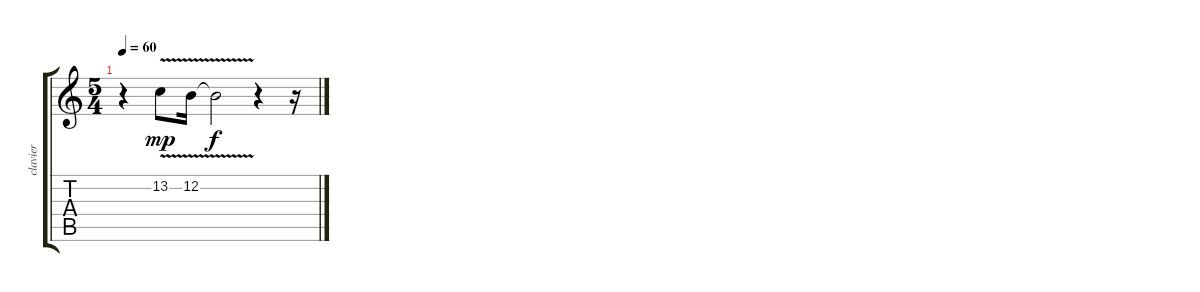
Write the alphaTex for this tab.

\track ("clavier" "clavier") {instrument drawbarorgan}
\staff {score tabs}
\tuning (E4 B3 G3 D3 A2 E2) {hide}
\ts (5 4)
\tempo 60
\clef g2
\ks c
r.4{dy mp} 13.2{v}.8 12.2{v}.16 12.2{t}.2{dy f} r.4 r.16
